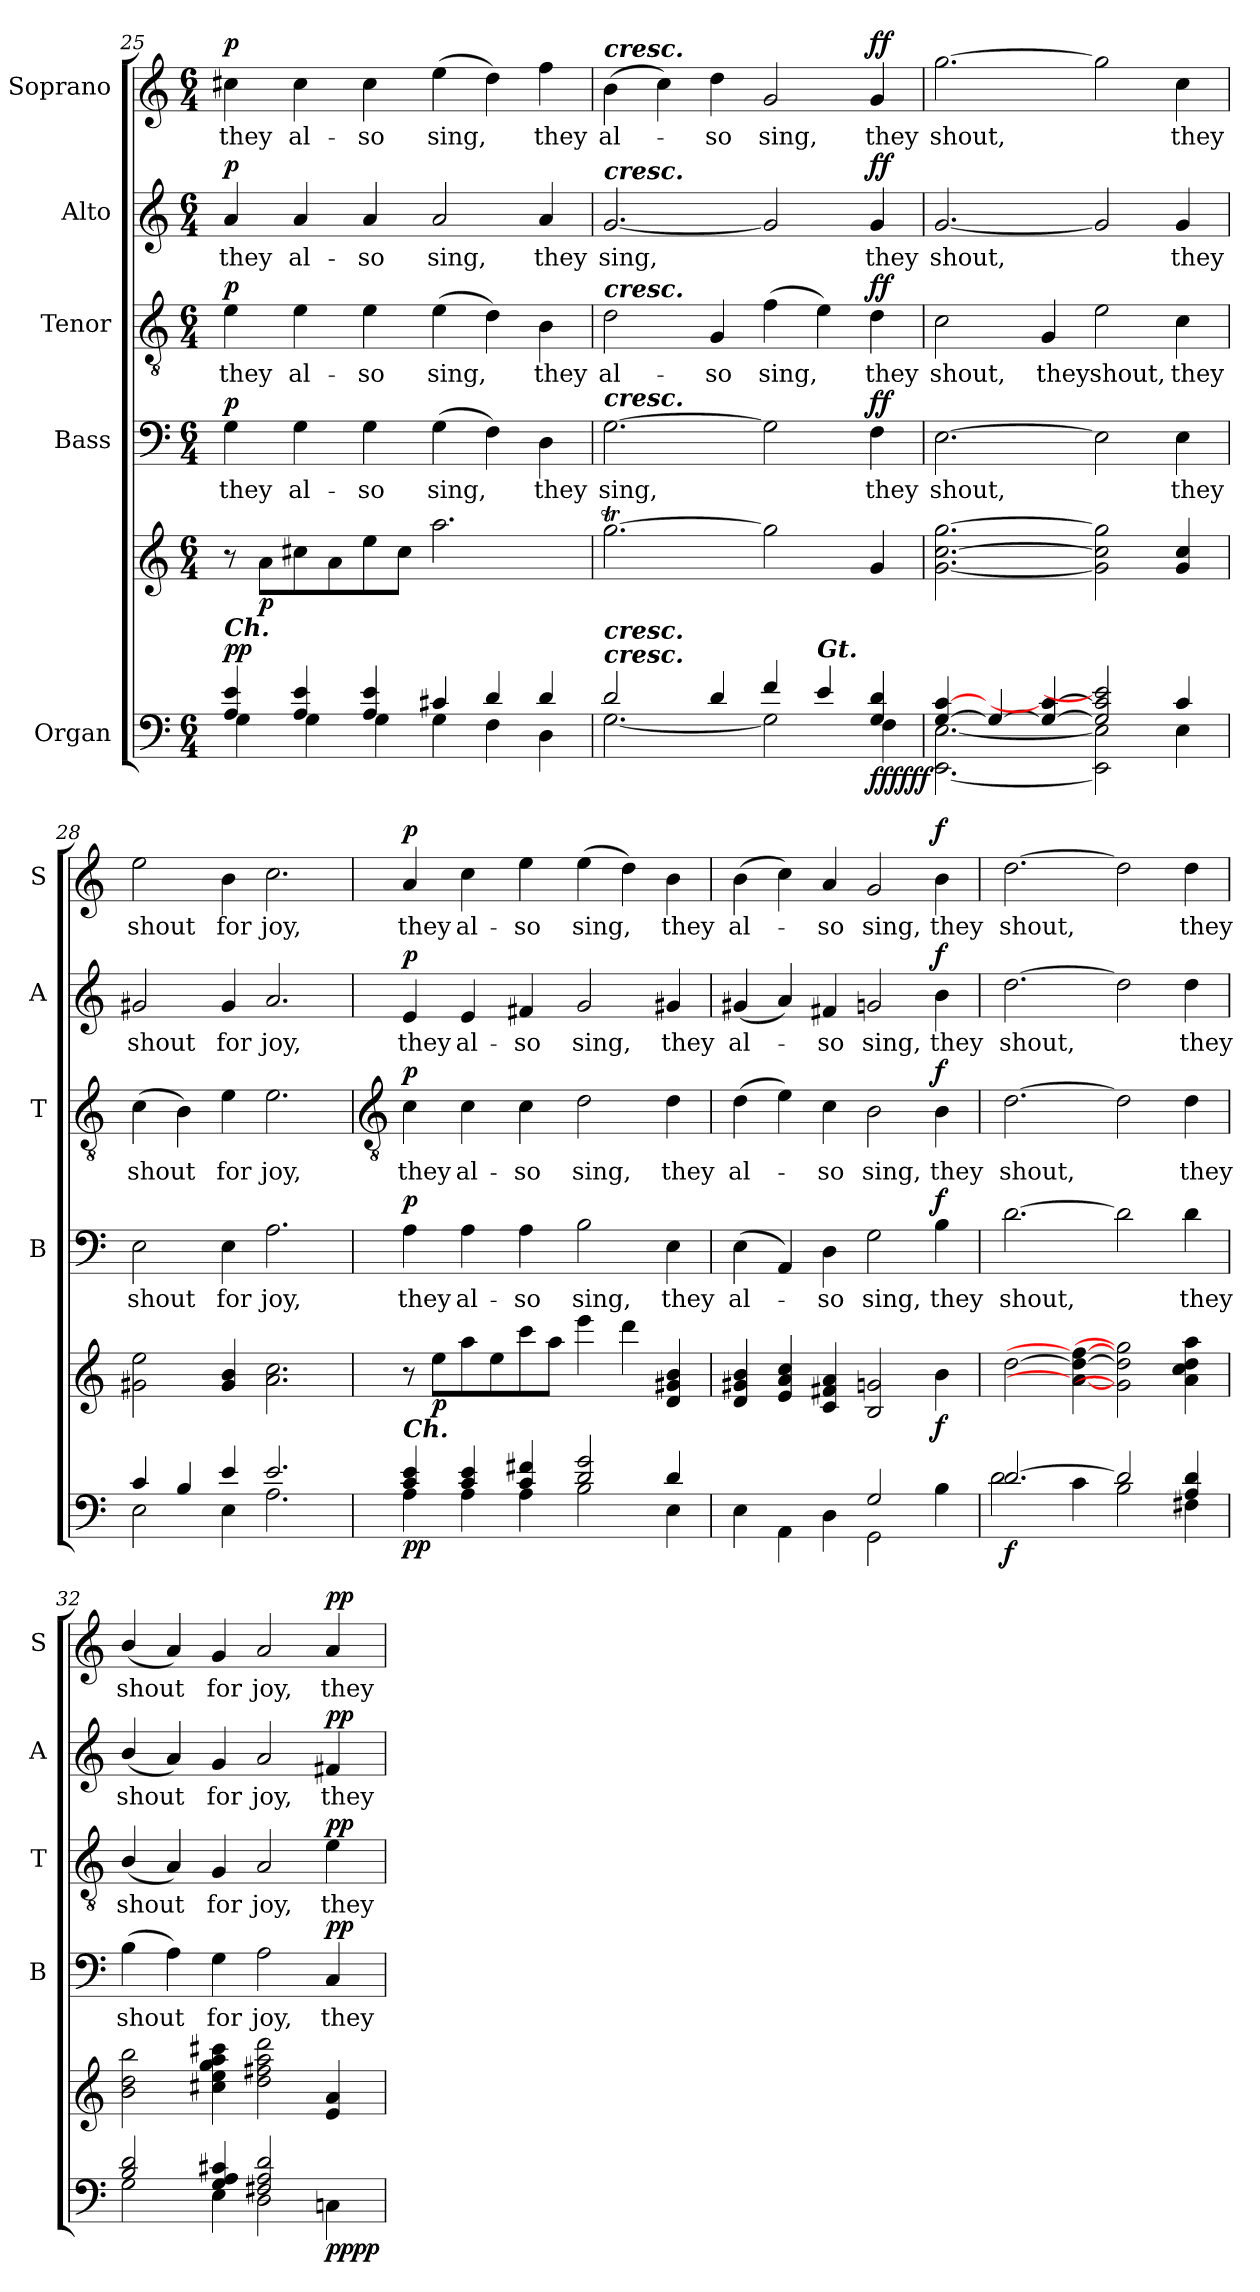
**kern	**kern	**dynam	**kern	**text	**dynam	**kern	**text	**dynam	**kern	**text	**dynam	**kern	**text	**dynam
*part5	*part5	*part5	*part4	*part4	*part4	*part3	*part3	*part3	*part2	*part2	*part2	*part1	*part1	*part1
*staff6	*staff5	*staff5/6	*staff4	*staff4	*staff4	*staff3	*staff3	*staff3	*staff2	*staff2	*staff2	*staff1	*staff1	*staff1
*I"Organ	*	*	*I"Bass	*	*	*I"Tenor	*	*	*I"Alto	*	*	*I"Soprano	*	*
*	*	*	*I'B	*	*	*I'T	*	*	*I'A	*	*	*I'S	*	*
!!LO:LB:g=z
*clefF4	*clefG2	*	*clefF4	*	*	*clefGv2	*	*	*clefG2	*	*	*clefG2	*	*
*k[]	*k[]	*	*k[]	*	*	*k[]	*	*	*k[]	*	*	*k[]	*	*
*C:	*C:	*	*C:	*	*	*C:	*	*	*C:	*	*	*C:	*	*
*M6/4	*M6/4	*	*M6/4	*	*	*M6/4	*	*	*M6/4	*	*	*M6/4	*	*
=25	=25	=25	=25	=25	=25	=25	=25	=25	=25	=25	=25	=25	=25	=25
*^	*	*	*	*	*	*	*	*	*	*	*	*	*	*
!LO:TX:a:Bi:t=Ch.	!	!	!	!	!	!	!	!	!	!	!	!	!	!	!
!	!	!	!LO:DY:b=2	!	!LO:LY:b	!	!	!LO:LY:b	!	!	!LO:LY:b	!	!	!LO:LY:b	!
!	!	!	!LO:DY:n=1:a=2	!	!	!LO:DY:b	!	!	!LO:DY:b	!	!	!LO:DY:b	!	!	!LO:DY:b
4A/ 4e/	4G\	8r	p p	4G	they	p	4e	they	p	4a	they	p	4cc#X	they	p
!	!	!	!LO:DY:n=2:b	!	!	!	!	!	!	!	!	!	!	!	!
.	.	8aL	p	.	.	.	.	.	.	.	.	.	.	.	.
!	!	!	!	!	!LO:LY:b	!	!	!LO:LY:b	!	!	!LO:LY:b	!	!	!LO:LY:b	!
4A/ 4e/	4G\	8cc#X	.	4G	al-	.	4e	al-	.	4a	al-	.	4cc#	al-	.
.	.	8a	.	.	.	.	.	.	.	.	.	.	.	.	.
!	!	!	!	!	!LO:LY:b	!	!	!LO:LY:b	!	!	!LO:LY:b	!	!	!LO:LY:b	!
4A/ 4e/	4G\	8ee	.	4G	-so	.	4e	-so	.	4a	-so	.	4cc#	-so	.
.	.	8cc#J	.	.	.	.	.	.	.	.	.	.	.	.	.
!	!	!	!	!	!LO:LY:b	!	!	!LO:LY:b	!	!	!LO:LY:b	!	!	!LO:LY:b	!
4c#X/	4G\	2.aa	.	(>4G	sing,	.	(>4e	sing,	.	2a	sing,	.	(>4ee	sing,	.
4d/	4F\	.	.	4F)	.	.	4d)	.	.	.	.	.	4dd)	.	.
!	!	!	!	!	!LO:LY:b	!	!	!LO:LY:b	!	!	!LO:LY:b	!	!	!LO:LY:b	!
4d/	4D\	.	.	4D	they	.	4B	they	.	4a	they	.	4ff	they	.
=26	=26	=26	=26	=26	=26	=26	=26	=26	=26	=26	=26	=26	=26	=26	=26
!	!	!	!	!	!	!	!	!	!	!	!	!	!LO:TX:a:Bi:t=cresc.	!	!
!	!	!	!	!	!	!	!	!	!	!LO:TX:a:Bi:t=cresc.	!	!	!	!	!
!	!	!	!	!	!	!	!LO:TX:a:Bi:t=cresc.	!	!	!	!	!	!	!	!
!	!	!	!	!LO:TX:a:Bi:t=cresc.	!	!	!	!	!	!	!	!	!	!	!
!LO:TX:a:Bi:t=cresc.	!	!	!	!	!	!	!	!	!	!	!	!	!	!	!
!LO:TX:a:Bi:t=cresc.	!	!	!	!	!	!	!	!	!	!	!	!	!	!	!
!	!	!	!	!	!LO:LY:b	!	!	!LO:LY:b	!	!	!LO:LY:b	!	!	!LO:LY:b	!
2d/	[2.G\	[2.ggT	.	[2.G	sing,	.	2d	al-	.	[2.g	sing,	.	(>4b	al-	.
.	.	.	.	.	.	.	.	.	.	.	.	.	4cc)	.	.
!	!	!	!	!	!	!	!	!LO:LY:b	!	!	!	!	!	!LO:LY:b	!
4d/	.	.	.	.	.	.	4G	-so	.	.	.	.	4dd	so	.
!	!	!	!	!	!	!	!	!LO:LY:b	!	!	!	!	!	!LO:LY:b	!
4f/	2G\]	2gg]	.	2G]	.	.	(>4f	sing,	.	2g]	.	.	2g	sing,	.
!LO:TX:a:Bi:t=Gt.	!	!	!	!	!	!	!	!	!	!	!	!	!	!	!
4e/	.	.	.	.	.	.	4e)	.	.	.	.	.	.	.	.
!	!	!	!LO:DY:b=2	!	!LO:LY:b	!	!	!LO:LY:b	!	!	!LO:LY:b	!	!	!LO:LY:b	!
!	!	!	!LO:DY:n=1:b=2	!	!	!	!	!	!	!	!	!	!	!	!
!	!	!	!LO:DY:n=2:b	!	!	!LO:DY:b	!	!	!LO:DY:b	!	!	!LO:DY:b	!	!	!LO:DY:b
4G/ 4d/	4F\	4g	ff ff ff	4F	they	ff	4d	they	ff	4g	they	ff	4g	they	ff
=27	=27	=27	=27	=27	=27	=27	=27	=27	=27	=27	=27	=27	=27	=27	=27
!	!	!	!	!	!LO:LY:b	!	!	!LO:LY:b	!	!	!LO:LY:b	!	!	!LO:LY:b	!
[4G/ [4c/	[2.EE\ [2.E\	[2.g [2.cc [2.gg	.	[2.E	shout,	.	2c	shout,	.	[2.g	shout,	.	[2.gg	shout,	.
4G/_	.	.	.	.	.	.	.	.	.	.	.	.	.	.	.
!	!	!	!	!	!	!	!	!LO:LY:b	!	!	!	!	!	!	!
4G/_ 4c/_	.	.	.	.	.	.	4G	they	.	.	.	.	.	.	.
!	!	!	!	!	!	!	!	!LO:LY:b	!	!	!	!	!	!	!
2G/] 2c/] 2e/]	2EE\] 2E\]	2g] 2cc] 2gg]	.	2E]	.	.	2e	shout,	.	2g]	.	.	2gg]	.	.
!	!	!	!	!	!LO:LY:b	!	!	!LO:LY:b	!	!	!LO:LY:b	!	!	!LO:LY:b	!
4c/	4E\	4g 4cc	.	4E	they	.	4c	they	.	4g	they	.	4cc	they	.
=28	=28	=28	=28	=28	=28	=28	=28	=28	=28	=28	=28	=28	=28	=28	=28
!	!	!	!	!	!LO:LY:b	!	!	!LO:LY:b	!	!	!LO:LY:b	!	!	!LO:LY:b	!
4c/	2E\	2g#X 2ee	.	2E	shout	.	(>4c	shout	.	2g#X	shout	.	2ee	shout	.
4B/	.	.	.	.	.	.	4B)	.	.	.	.	.	.	.	.
!	!	!	!	!	!LO:LY:b	!	!	!LO:LY:b	!	!	!LO:LY:b	!	!	!LO:LY:b	!
4e/	4E\	4g# 4b	.	4E	for	.	4e	for	.	4g#	for	.	4b	for	.
!	!	!	!	!	!LO:LY:b	!	!	!LO:LY:b	!	!	!LO:LY:b	!	!	!LO:LY:b	!
2.e/	2.A\	2.a 2.cc	.	2.A	joy,	.	2.e	joy,	.	2.a	joy,	.	2.cc	joy,	.
!!LO:LB:g=z
=29	=29	=29	=29	=29	=29	=29	=29	=29	=29	=29	=29	=29	=29	=29	=29
*	*	*	*	*	*	*	*clefGv2	*	*	*	*	*	*	*	*
!LO:TX:a:Bi:t=Ch.	!	!	!	!	!	!	!	!	!	!	!	!	!	!	!
!	!	!	!LO:DY:b=2	!	!LO:LY:b	!	!	!LO:LY:b	!	!	!LO:LY:b	!	!	!LO:LY:b	!
!	!	!	!LO:DY:n=1:b=2	!	!	!LO:DY:b	!	!	!LO:DY:b	!	!	!LO:DY:b	!	!	!LO:DY:b
4c/ 4e/	4A\	8r	p p	4A	they	p	4c	they	p	4e	they	p	4a	they	p
!	!	!	!LO:DY:n=2:b	!	!	!	!	!	!	!	!	!	!	!	!
.	.	8eeL	p	.	.	.	.	.	.	.	.	.	.	.	.
!	!	!	!	!	!LO:LY:b	!	!	!LO:LY:b	!	!	!LO:LY:b	!	!	!LO:LY:b	!
4c/ 4e/	4A\	8aa	.	4A	al-	.	4c	al-	.	4e	al-	.	4cc	al-	.
.	.	8ee	.	.	.	.	.	.	.	.	.	.	.	.	.
!	!	!	!	!	!LO:LY:b	!	!	!LO:LY:b	!	!	!LO:LY:b	!	!	!LO:LY:b	!
4c/ 4f#X/	4A\	8ccc	.	4A	-so	.	4c	-so	.	4f#X	-so	.	4ee	-so	.
.	.	8aaJ	.	.	.	.	.	.	.	.	.	.	.	.	.
!	!	!	!	!	!LO:LY:b	!	!	!LO:LY:b	!	!	!LO:LY:b	!	!	!LO:LY:b	!
2d/ 2g/	2B\	4eee	.	2B	sing,	.	2d	sing,	.	2g	sing,	.	(>4ee	sing,	.
.	.	4ddd	.	.	.	.	.	.	.	.	.	.	4dd)	.	.
!	!	!	!	!	!LO:LY:b	!	!	!LO:LY:b	!	!	!LO:LY:b	!	!	!LO:LY:b	!
4d/	4E\	4d 4g#X 4b	.	4E	they	.	4d	they	.	4g#X	they	.	4b	they	.
=30	=30	=30	=30	=30	=30	=30	=30	=30	=30	=30	=30	=30	=30	=30	=30
!	!	!	!	!	!LO:LY:b	!	!	!LO:LY:b	!	!	!LO:LY:b	!	!	!LO:LY:b	!
2.ryy	4E\	4d 4g#X 4b	.	(<4E	al-	.	(>4d	al-	.	(<4g#X	al-	.	(>4b	al-	.
.	4AA\	4e 4a 4cc	.	4AA)	.	.	4e)	.	.	4a)	.	.	4cc)	.	.
!	!	!	!	!	!LO:LY:b	!	!	!LO:LY:b	!	!	!LO:LY:b	!	!	!LO:LY:b	!
.	4D\	4c 4f#X 4a	.	4D	so	.	4c	so	.	4f#X	so	.	4a	so	.
!	!	!	!	!	!LO:LY:b	!	!	!LO:LY:b	!	!	!LO:LY:b	!	!	!LO:LY:b	!
2G/	2GG\	2B 2gn	.	2G	sing,	.	2B	sing,	.	2gn	sing,	.	2g	sing,	.
!	!	!	!LO:DY:b	!	!LO:LY:b	!LO:DY:b	!	!LO:LY:b	!LO:DY:b	!	!LO:LY:b	!LO:DY:b	!	!LO:LY:b	!LO:DY:b
4ryy	4B\	4b	f	4B	they	f	4B	they	f	4b	they	f	4b	they	f
=31	=31	=31	=31	=31	=31	=31	=31	=31	=31	=31	=31	=31	=31	=31	=31
!	!	!	!LO:DY:b=2	!	!LO:LY:b	!	!	!LO:LY:b	!	!	!LO:LY:b	!	!	!LO:LY:b	!
[2.d/	2d\	[2dd	f	[2.d	shout,	.	[2.d	shout,	.	[2.dd	shout,	.	[2.dd	shout,	.
.	4c\	4a_ 4dd_ 4ff#_	.	.	.	.	.	.	.	.	.	.	.	.	.
2d/]	2B\	2g] 2dd] 2gg]	.	2d]	.	.	2d]	.	.	2dd]	.	.	2dd]	.	.
!	!	!	!	!	!LO:LY:b	!	!	!LO:LY:b	!	!	!LO:LY:b	!	!	!LO:LY:b	!
4A/ 4d/	4F#X\	4a 4cc 4dd 4aa	.	4d	they	.	4d	they	.	4dd	they	.	4dd	they	.
=32	=32	=32	=32	=32	=32	=32	=32	=32	=32	=32	=32	=32	=32	=32	=32
!	!	!	!	!	!LO:LY:b	!	!	!LO:LY:b	!	!	!LO:LY:b	!	!	!LO:LY:b	!
2B/ 2d/	2G\	2b\ 2dd\ 2bb\	.	(>4B\	shout	.	(<4B/	shout	.	(<4b/	shout	.	(<4b/	shout	.
.	.	.	.	4A)	.	.	4A)	.	.	4a)	.	.	4a)	.	.
!	!	!	!	!	!LO:LY:b	!	!	!LO:LY:b	!	!	!LO:LY:b	!	!	!LO:LY:b	!
4G/ 4A/ 4c#X/	4E\	4cc#X 4ee 4gg 4aa 4ccc#X	.	4G	for	.	4G	for	.	4g	for	.	4g	for	.
!	!	!	!	!	!LO:LY:b	!	!	!LO:LY:b	!	!	!LO:LY:b	!	!	!LO:LY:b	!
2F#X/ 2A/ 2d/	2D\	2dd 2ff#X 2aa 2ddd	.	2A	joy,	.	2A	joy,	.	2a	joy,	.	2a	joy,	.
!	!	!	!LO:DY:b=2	!	!LO:LY:b	!	!	!LO:LY:b	!	!	!LO:LY:b	!	!	!LO:LY:b	!
!	!	!	!LO:DY:n=1:b	!	!	!LO:DY:b	!	!	!LO:DY:b	!	!	!LO:DY:b	!	!	!LO:DY:b
4ryy	4Cn\	4e 4a	pp pp	4C	they	pp	4e	they	pp	4f#X	they	pp	4a	they	pp
*v	*v	*	*	*	*	*	*	*	*	*	*	*	*	*	*
=	=	=	=	=	=	=	=	=	=	=	=	=	=	=
*-	*-	*-	*-	*-	*-	*-	*-	*-	*-	*-	*-	*-	*-	*-
